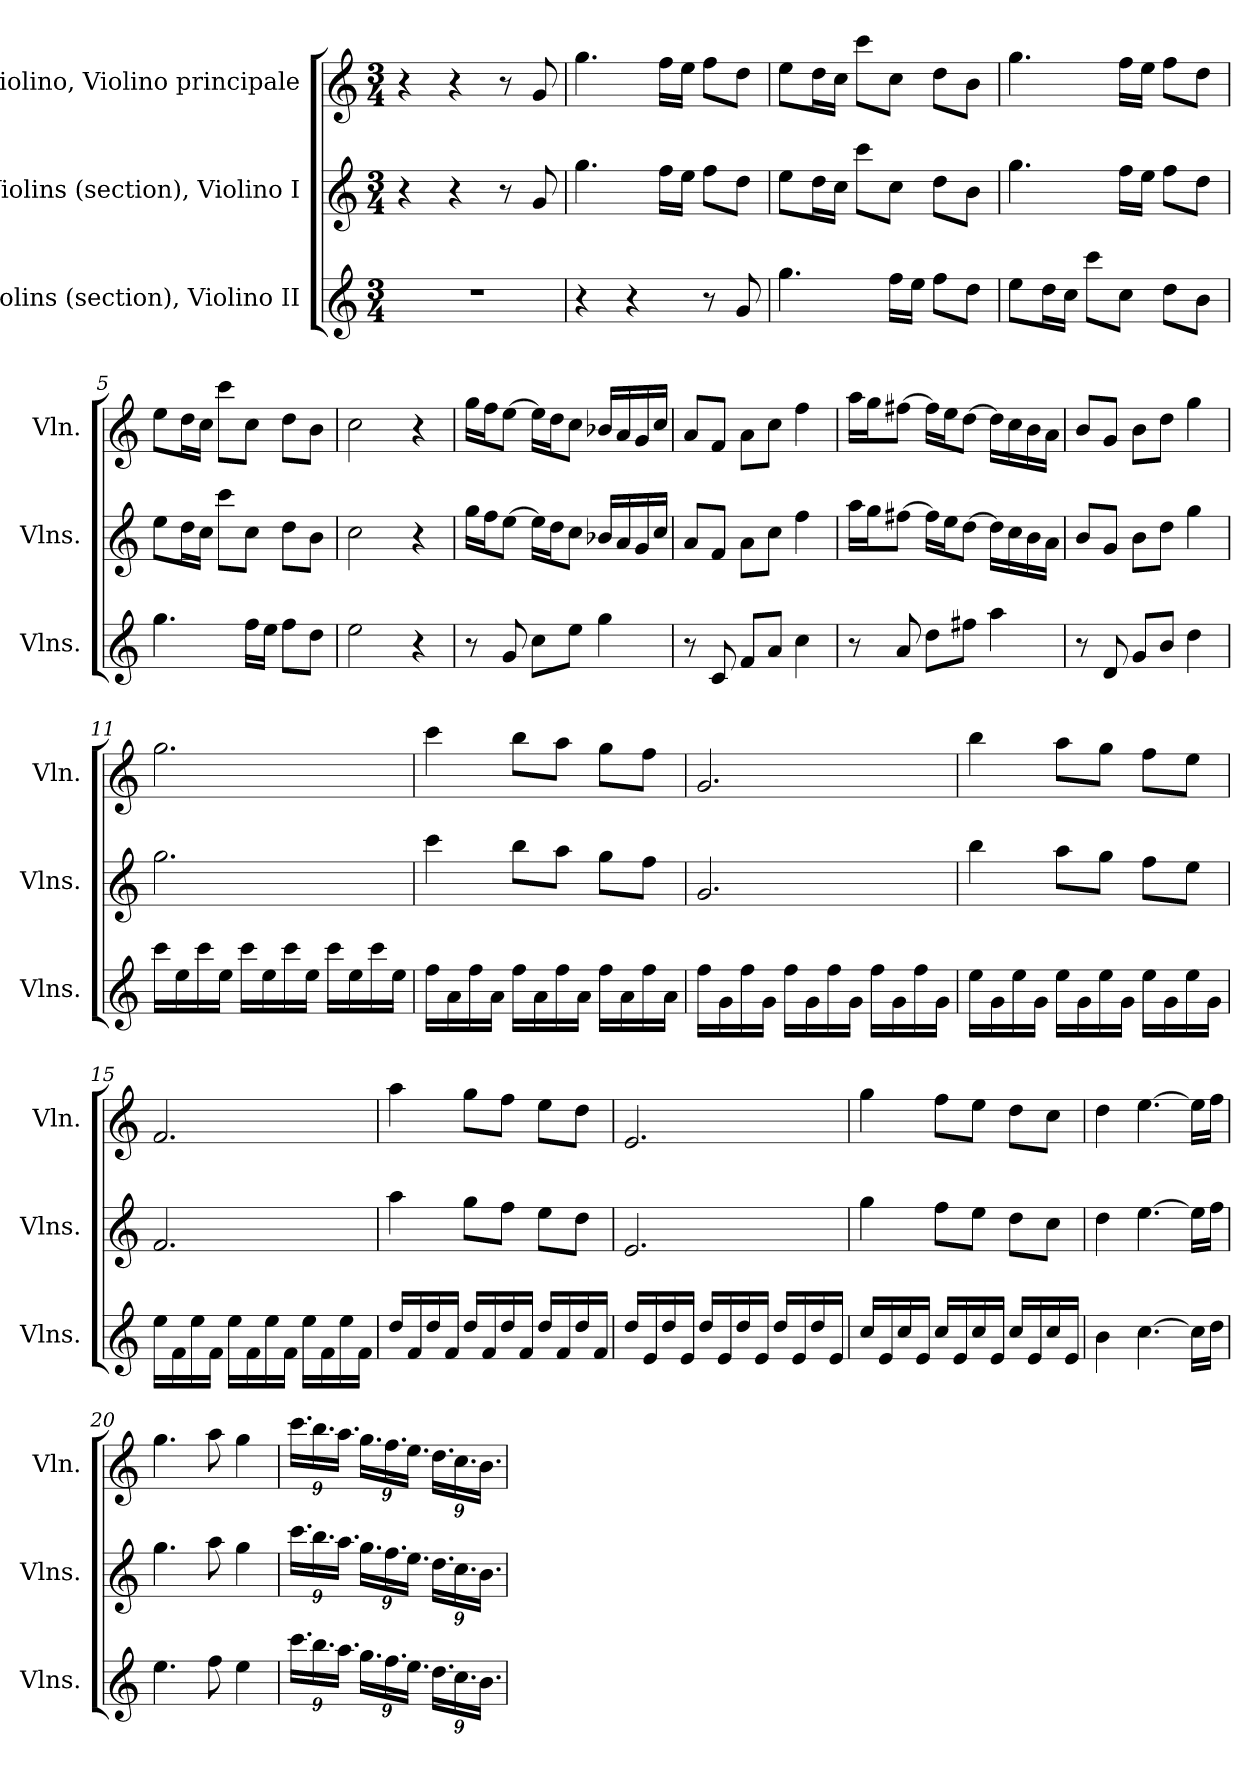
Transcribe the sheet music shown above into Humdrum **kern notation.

**kern	**kern	**kern
*part3	*part2	*part1
*staff3	*staff2	*staff1
*I"Violins (section), Violino II	*I"Violins (section), Violino I	*I"Violino, Violino principale
*I'Vlns.	*I'Vlns.	*I'Vln.
*clefG2	*clefG2	*clefG2
*k[]	*k[]	*k[]
*M3/4	*M3/4	*M3/4
=1	=1	=1
2.r	4r	4r
.	4r	4r
.	8r	8r
.	8g/	8g/
=2	=2	=2
4r	4.gg\	4.gg\
4r	.	.
.	16ff\LL	16ff\LL
.	16ee\JJ	16ee\JJ
8r	8ff\L	8ff\L
8g/	8dd\J	8dd\J
=3	=3	=3
4.gg\	8ee\L	8ee\L
.	16dd\L	16dd\L
.	16cc\JJ	16cc\JJ
.	8ccc\L	8ccc\L
16ff\LL	8cc\J	8cc\J
16ee\JJ	.	.
8ff\L	8dd\L	8dd\L
8dd\J	8b\J	8b\J
=4	=4	=4
8ee\L	4.gg\	4.gg\
16dd\L	.	.
16cc\JJ	.	.
8ccc\L	.	.
8cc\J	16ff\LL	16ff\LL
.	16ee\JJ	16ee\JJ
8dd\L	8ff\L	8ff\L
8b\J	8dd\J	8dd\J
!!LO:LB:g=z
=5	=5	=5
4.gg\	8ee\L	8ee\L
.	16dd\L	16dd\L
.	16cc\JJ	16cc\JJ
.	8ccc\L	8ccc\L
16ff\LL	8cc\J	8cc\J
16ee\JJ	.	.
8ff\L	8dd\L	8dd\L
8dd\J	8b\J	8b\J
=6	=6	=6
2ee\	2cc\	2cc\
4r	4r	4r
=7	=7	=7
8r	16gg\LL	16gg\LL
.	16ff\J	16ff\J
8g/	[8ee\J	[8ee\J
8cc\L	16ee\LL]	16ee\LL]
.	16dd\J	16dd\J
8ee\J	8cc\J	8cc\J
4gg\	16b-X/LL	16b-X/LL
.	16a/	16a/
.	16g/	16g/
.	16cc/JJ	16cc/JJ
=8	=8	=8
8r	8a/L	8a/L
8c/	8f/J	8f/J
8f/L	8a\L	8a\L
8a/J	8cc\J	8cc\J
4cc\	4ff\	4ff\
!!LO:LB:g=z
=9	=9	=9
8r	16aa\LL	16aa\LL
.	16gg\J	16gg\J
8a/	[8ff#X\J	[8ff#X\J
8dd\L	16ff#\LL]	16ff#\LL]
.	16ee\J	16ee\J
8ff#X\J	[8dd\J	[8dd\J
4aa\	16dd\LL]	16dd\LL]
.	16cc\	16cc\
.	16b\	16b\
.	16a\JJ	16a\JJ
=10	=10	=10
8r	8b/L	8b/L
8d/	8g/J	8g/J
8g/L	8b\L	8b\L
8b/J	8dd\J	8dd\J
4dd\	4gg\	4gg\
=11	=11	=11
16ccc\LL	2.gg\	2.gg\
16ee\	.	.
16ccc\	.	.
16ee\JJ	.	.
16ccc\LL	.	.
16ee\	.	.
16ccc\	.	.
16ee\JJ	.	.
16ccc\LL	.	.
16ee\	.	.
16ccc\	.	.
16ee\JJ	.	.
=12	=12	=12
16ff\LL	4ccc\	4ccc\
16a\	.	.
16ff\	.	.
16a\JJ	.	.
16ff\LL	8bb\L	8bb\L
16a\	.	.
16ff\	8aa\J	8aa\J
16a\JJ	.	.
16ff\LL	8gg\L	8gg\L
16a\	.	.
16ff\	8ff\J	8ff\J
16a\JJ	.	.
!!LO:LB:g=z
=13	=13	=13
16ff\LL	2.g/	2.g/
16g\	.	.
16ff\	.	.
16g\JJ	.	.
16ff\LL	.	.
16g\	.	.
16ff\	.	.
16g\JJ	.	.
16ff\LL	.	.
16g\	.	.
16ff\	.	.
16g\JJ	.	.
=14	=14	=14
16ee\LL	4bb\	4bb\
16g\	.	.
16ee\	.	.
16g\JJ	.	.
16ee\LL	8aa\L	8aa\L
16g\	.	.
16ee\	8gg\J	8gg\J
16g\JJ	.	.
16ee\LL	8ff\L	8ff\L
16g\	.	.
16ee\	8ee\J	8ee\J
16g\JJ	.	.
=15	=15	=15
16ee\LL	2.f/	2.f/
16f\	.	.
16ee\	.	.
16f\JJ	.	.
16ee\LL	.	.
16f\	.	.
16ee\	.	.
16f\JJ	.	.
16ee\LL	.	.
16f\	.	.
16ee\	.	.
16f\JJ	.	.
!!LO:LB:g=z
=16	=16	=16
16dd/LL	4aa\	4aa\
16f/	.	.
16dd/	.	.
16f/JJ	.	.
16dd/LL	8gg\L	8gg\L
16f/	.	.
16dd/	8ff\J	8ff\J
16f/JJ	.	.
16dd/LL	8ee\L	8ee\L
16f/	.	.
16dd/	8dd\J	8dd\J
16f/JJ	.	.
=17	=17	=17
16dd/LL	2.e/	2.e/
16e/	.	.
16dd/	.	.
16e/JJ	.	.
16dd/LL	.	.
16e/	.	.
16dd/	.	.
16e/JJ	.	.
16dd/LL	.	.
16e/	.	.
16dd/	.	.
16e/JJ	.	.
=18	=18	=18
16cc/LL	4gg\	4gg\
16e/	.	.
16cc/	.	.
16e/JJ	.	.
16cc/LL	8ff\L	8ff\L
16e/	.	.
16cc/	8ee\J	8ee\J
16e/JJ	.	.
16cc/LL	8dd\L	8dd\L
16e/	.	.
16cc/	8cc\J	8cc\J
16e/JJ	.	.
=19	=19	=19
4b\	4dd\	4dd\
[4.cc\	[4.ee\	[4.ee\
16cc\LL]	16ee\LL]	16ee\LL]
16dd\JJ	16ff\JJ	16ff\JJ
!!LO:PB:g=z
=20	=20	=20
4.ee\	4.gg\	4.gg\
8ff\	8aa\	8aa\
4ee\	4gg\	4gg\
=21	=21	=21
18.ccc\LL	18.ccc\LL	18.ccc\LL
18.bb\	18.bb\	18.bb\
18.aa\JJ	18.aa\JJ	18.aa\JJ
18.gg\LL	18.gg\LL	18.gg\LL
18.ff\	18.ff\	18.ff\
18.ee\JJ	18.ee\JJ	18.ee\JJ
18.dd\LL	18.dd\LL	18.dd\LL
18.cc\	18.cc\	18.cc\
18.b\JJ	18.b\JJ	18.b\JJ
=	=	=
*-	*-	*-
